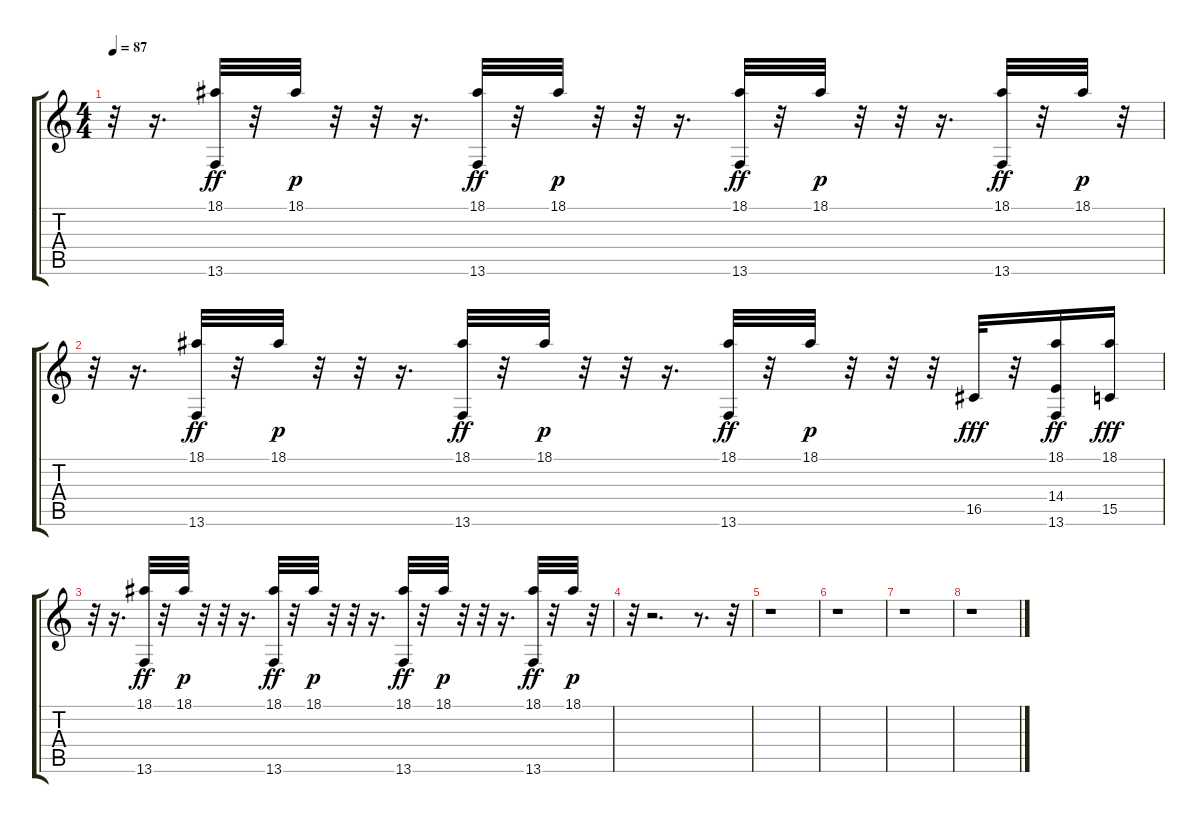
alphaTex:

\track "" {instrument acousticgrandpiano}
\staff {score tabs}
\tuning (E4 B3 G3 D3 A2 E2) {hide}
\ts (4 4)
\tempo 87
\clef g2
\ks c
r.32{dy fff} r.16{d} (18.1 13.6).32{dy ff} r.32 18.1.32{dy p} r.32 r.32 r.16{d} (18.1 13.6).32{dy ff} r.32 18.1.32{dy p} r.32 r.32 r.16{d} (18.1 13.6).32{dy ff} r.32 18.1.32{dy p} r.32 r.32 r.16{d} (18.1 13.6).32{dy ff} r.32 18.1.32{dy p} r.32 |
r.32 r.16{d} (18.1 13.6).32{dy ff} r.32 18.1.32{dy p} r.32 r.32 r.16{d} (18.1 13.6).32{dy ff} r.32 18.1.32{dy p} r.32 r.32 r.16{d} (18.1 13.6).32{dy ff} r.32 18.1.32{dy p} r.32 r.32 r.32 16.5.32{dy fff} r.32 (18.1 14.4 13.6).16{dy ff} (18.1 15.5).16{dy fff} |
r.32 r.16{d} (18.1 13.6).32{dy ff} r.32 18.1.32{dy p} r.32 r.32 r.16{d} (18.1 13.6).32{dy ff} r.32 18.1.32{dy p} r.32 r.32 r.16{d} (18.1 13.6).32{dy ff} r.32 18.1.32{dy p} r.32 r.32 r.16{d} (18.1 13.6).32{dy ff} r.32 18.1.32{dy p} r.32 |
r.32 r.2{d} r.8{d} r.32 |
r.1 |
r.1 |
r.1 |
r.1
